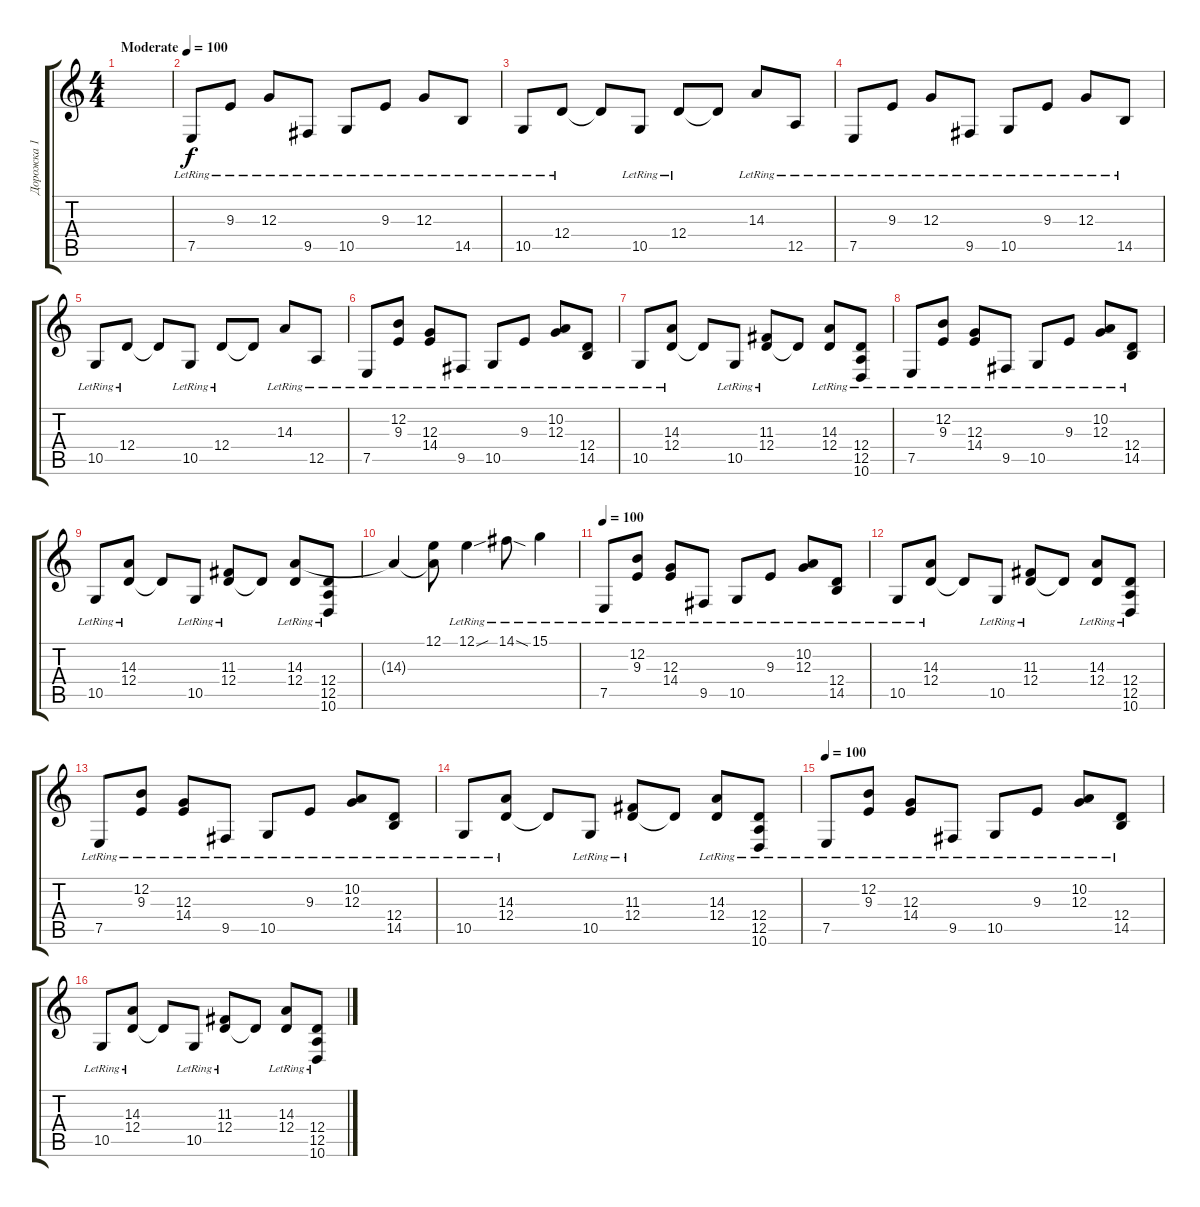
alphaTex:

\track ("Дорожка 1" "Дорожка 1") {instrument acousticgrandpiano}
\staff {score tabs}
\tuning (E4 B3 G3 D3 A2 E2) {hide}
\ts (4 4)
\tempo (100 "Moderate")
\clef g2
\ks c
|
7.5{lr}.8 9.3{lr}.8 12.3{lr}.8 9.5{lr}.8 10.5{lr}.8 9.3{lr}.8 12.3{lr}.8 14.5{lr}.8 |
10.5{lr}.8 12.4{lr}.8 12.4{t}.8 10.5{lr}.8 12.4{lr}.8 12.4{t}.8 14.3{lr}.8 12.5{lr}.8 |
7.5{lr}.8 9.3{lr}.8 12.3{lr}.8 9.5{lr}.8 10.5{lr}.8 9.3{lr}.8 12.3{lr}.8 14.5{lr}.8 |
10.5{lr}.8 12.4{lr}.8 12.4{t}.8 10.5{lr}.8 12.4{lr}.8 12.4{t}.8 14.3{lr}.8 12.5{lr}.8 |
7.5{lr}.8 (12.2 9.3{lr}).8 (12.3{lr} 14.4).8 9.5{lr}.8 10.5{lr}.8 9.3{lr}.8 (10.2 12.3{lr}).8 (12.4 14.5{lr}).8 |
10.5{lr}.8 (14.3 12.4{lr}).8 12.4{t}.8 10.5{lr}.8 (11.3 12.4{lr}).8 12.4{t}.8 (14.3{lr} 12.4).8 (12.4 12.5{lr} 10.6).8 |
7.5{lr}.8 (12.2 9.3{lr}).8 (12.3{lr} 14.4).8 9.5{lr}.8 10.5{lr}.8 9.3{lr}.8 (10.2 12.3{lr}).8 (12.4 14.5{lr}).8 |
10.5{lr}.8 (14.3 12.4{lr}).8 12.4{t}.8 10.5{lr}.8 (11.3 12.4{lr}).8 12.4{t}.8 (14.3{lr} 12.4).8 (12.4 12.5{lr} 10.6).8 |
14.3{t}.4 (12.1 14.3{t}).8 12.1{sou lr}.4 14.1{sod lr}.8 15.1{lr}.4 |
\tempo 100
7.5{lr}.8 (12.2 9.3{lr}).8 (12.3{lr} 14.4).8 9.5{lr}.8 10.5{lr}.8 9.3{lr}.8 (10.2 12.3{lr}).8 (12.4 14.5{lr}).8 |
10.5{lr}.8 (14.3 12.4{lr}).8 12.4{t}.8 10.5{lr}.8 (11.3 12.4{lr}).8 12.4{t}.8 (14.3{lr} 12.4).8 (12.4 12.5{lr} 10.6).8 |
7.5{lr}.8 (12.2 9.3{lr}).8 (12.3{lr} 14.4).8 9.5{lr}.8 10.5{lr}.8 9.3{lr}.8 (10.2 12.3{lr}).8 (12.4 14.5{lr}).8 |
10.5{lr}.8 (14.3 12.4{lr}).8 12.4{t}.8 10.5{lr}.8 (11.3 12.4{lr}).8 12.4{t}.8 (14.3{lr} 12.4).8 (12.4 12.5{lr} 10.6).8 |
\tempo 100
7.5{lr}.8 (12.2 9.3{lr}).8 (12.3{lr} 14.4).8 9.5{lr}.8 10.5{lr}.8 9.3{lr}.8 (10.2 12.3{lr}).8 (12.4 14.5{lr}).8 |
10.5{lr}.8 (14.3 12.4{lr}).8 12.4{t}.8 10.5{lr}.8 (11.3 12.4{lr}).8 12.4{t}.8 (14.3{lr} 12.4).8 (12.4 12.5{lr} 10.6).8
